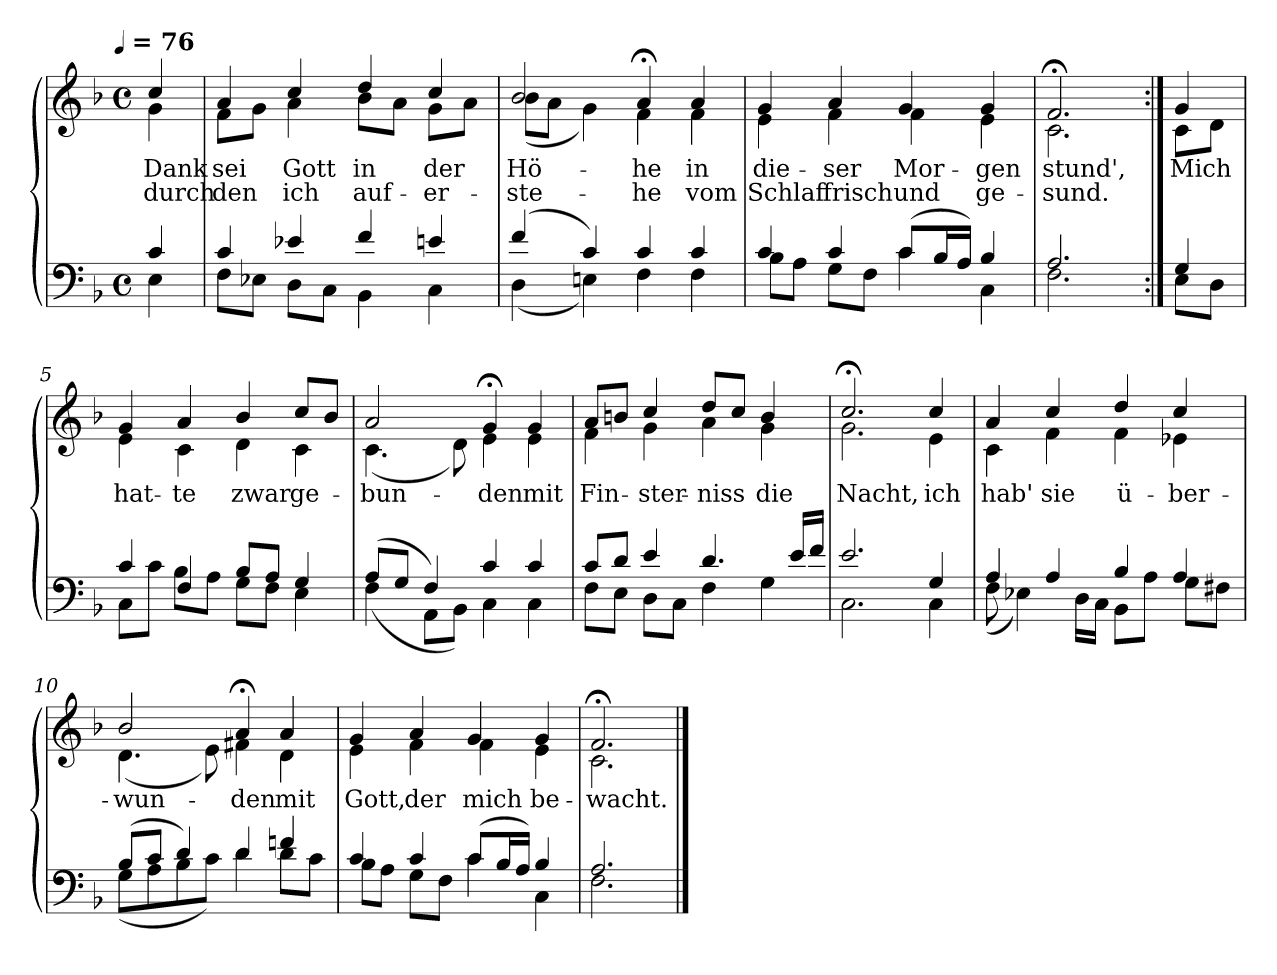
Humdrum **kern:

**kern	**kern	**text	**text	**dynam
*part1	*part1	*part1	*part1	*part1
*staff2	*staff1	*staff1	*staff1	*staff1/2
*clefF4	*clefG2	*	*	*
*k[b-]	*k[b-]	*	*	*
!!LO:TX:omd:t=[quarter] = 76
*M4/4	*M4/4	*	*	*
*met(c)	*met(c)	*	*	*
*MM76	*MM76	*	*	*
=	=	=	=	=
*^	*^	*	*	*
4c	4E	4cc	4g	Dank	durch	.
=1	=1	=1	=1	=1	=1	=1
4c	8FL	4a	8fL	sei	den	.
.	8E-XJ	.	8gJ	.	.	.
4e-X	8DL	4cc	4a	Gott	ich	.
.	8CJ	.	.	.	.	.
4f	4BB-	4dd	8b-L	in	auf-	.
.	.	.	8aJ	.	.	.
4en	4C	4cc	8gL	der	er-	.
.	.	.	8aJ	.	.	.
=2	=2	=2	=2	=2	=2	=2
(4f	(4D	2b-	(8b-L	Hö-	-ste-	.
.	.	.	8aJ	.	.	.
4c)	4En)	.	4g)	.	.	.
4c	4F	4a;<	4f	-he	-he	.
4c	4F	4a	4f	in	vom	.
=3	=3	=3	=3	=3	=3	=3
4c	8B-L	4g	4e	die-	Schlaf	.
.	8AJ	.	.	.	.	.
4c	8GL	4a	4f	-ser	frisch	.
.	8FJ	.	.	.	.	.
(8cL	4c	4g	4f	Mor-	und	♩ = 73
16B-L	.	.	.	.	.	.
16AJJ)	.	.	.	.	.	.
4B-	4C	4g	4e	-gen	ge-	♩ = 70
=4	=4	=4	=4	=4	=4	=4
2.A	2.F	2.f;<	2.c	stund',	-sund.	.
!!LO:LB:g=z	!!
=:|!	=:|!	=:|!	=:|!	=:|!	=:|!	=:|!
*	*	*MM74	*	*	*	*
4G	8EL	4g	8cL	Mich	.	.
.	8DJ	.	8dJ	.	.	.
=5	=5	=5	=5	=5	=5	=5
4c	8CL	4g	4e	hat-	.	.
.	8cJ	.	.	.	.	.
4F	8B-L	4a	4c	-te	.	.
.	8AJ	.	.	.	.	.
8B-L	8GL	4b-	4d	zwar	.	.
8AJ	8FJ	.	.	.	.	.
4G	4E	8ccL	4c	ge-	.	.
.	.	8b-J	.	.	.	.
=6	=6	=6	=6	=6	=6	=6
(8AL	(4F	2a	(4.c	-bun-	.	.
8GJ	.	.	.	.	.	.
4F)	8AAL	.	.	.	.	.
.	8BB-J)	.	8d)	.	.	.
4c	4C	4g;<	4e	den	.	.
4c	4C	4g	4e	mit	.	.
=7	=7	=7	=7	=7	=7	=7
8cL	8FL	8aL	4f	Fin-	.	.
8dJ	8EJ	8bnJ	.	.	.	.
4e	8DL	4cc	4g	-ster-	.	.
.	8CJ	.	.	.	.	.
4.d	4F	8ddL	4a	-niss	.	.
.	.	8ccJ	.	.	.	.
.	4G	4b	4g	die	.	♩ = 72
16eLL	.	.	.	.	.	.
16fJJ	.	.	.	.	.	.
=8	=8	=8	=8	=8	=8	=8
2.e	2.C	2.cc;<	2.g	Nacht,	.	.
4G	4C	4cc	4e	ich	.	♩ = 74
!!LO:LB:g=z	!!
=9	=9	=9	=9	=9	=9	=9
4A	(8F	4a	4c	hab'	.	.
.	4E-X)	.	.	.	.	.
4A	.	4cc	4f	sie	.	.
.	16DLL	.	.	.	.	.
.	16CJJ	.	.	.	.	.
4B-	8BB-L	4dd	4f	ü-	.	.
.	8AJ	.	.	.	.	.
4A	8GL	4cc	4e-X	-ber-	.	.
.	8F#XJ	.	.	.	.	.
=10	=10	=10	=10	=10	=10	=10
(8B-L	(8GL	2b-	(4.d	-wun-	.	.
8cJ	8A	.	.	.	.	.
4d)	8B-	.	.	.	.	.
.	8cJ)	.	8e)	.	.	.
4d	4d	4a;<	4f#X	-den	.	.
4fn	8dL	4a	4d	mit	.	♩ = 71
.	8cJ	.	.	.	.	.
=11	=11	=11	=11	=11	=11	=11
4c	8B-L	4g	4e	Gott,	.	.
.	8AJ	.	.	.	.	.
4c	8GL	4a	4f	der	.	♩ = 69
.	8FJ	.	.	.	.	.
(8cL	4c	4g	4f	mich	.	♩ = 68
16B-L	.	.	.	.	.	.
16AJJ)	.	.	.	.	.	.
4B-	4C	4g	4e	be-	.	♩ = 62
=12	=12	=12	=12	=12	=12	=12
2.A	2.F	2.f;<	2.c	-wacht.	.	.
*v	*v	*	*	*	*	*
*	*v	*v	*	*	*
==	==	==	==	==
*-	*-	*-	*-	*-
